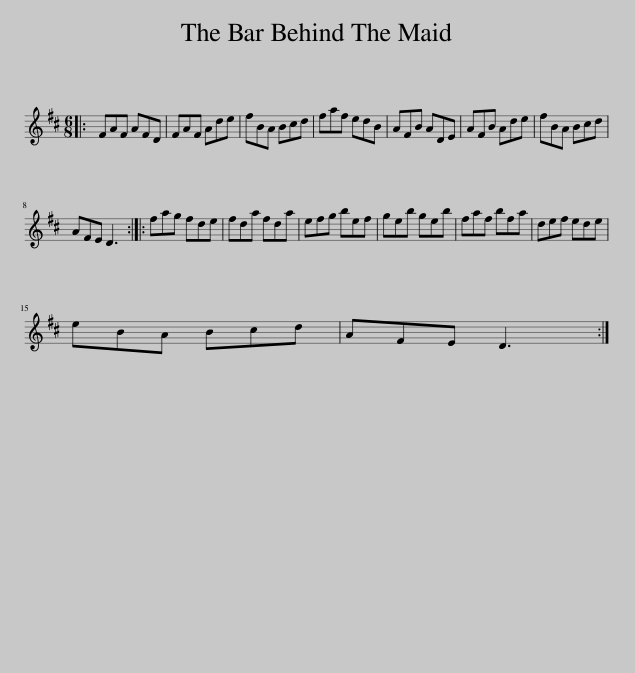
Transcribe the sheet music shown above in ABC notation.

X:1
L:1/8
M:6/8
I:linebreak $
K:D
V:1 treble
V:1
|: FAF AFD | FAF Ade | fBA Bcd | faf edB | AFB ADE | %5
 AFB Ade | fBA Bcd |$ AFE D3 :: fag fde | fda fda | %10
 efg bef | geb geb | faf bfa | def ede |$ eBA Bcd | %15
 AFE D3 :| %16
